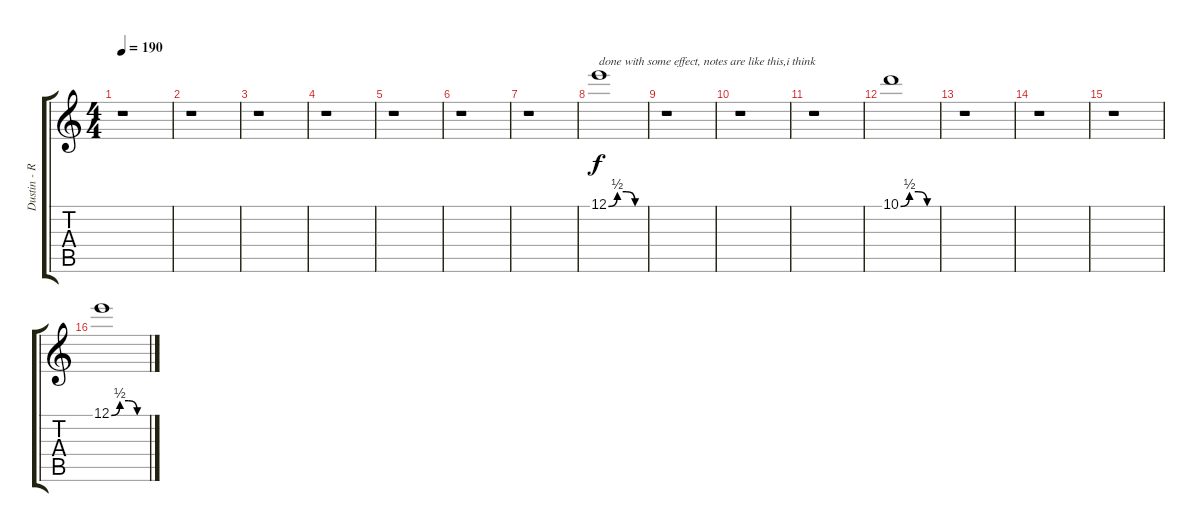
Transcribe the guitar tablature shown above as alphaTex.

\track ("Dustin - Rythem" "Dustin - R") {instrument acousticguitarsteel}
\staff {score tabs}
\tuning (E4 B3 G3 D3 A2 D2) {hide}
\ts (4 4)
\tempo 190
\clef g2
\ks c
r.1{dy f instrument acousticguitarsteel} |
r.1 |
r.1 |
r.1 |
r.1 |
r.1 |
r.1 |
12.1{be (custom 0 0 15 2 30 2 45 0 60 0)}.1{txt "done with some effect, notes are like this,i think"} |
r.1 |
r.1 |
r.1 |
10.1{be (custom 0 0 15 2 30 2 45 0 60 0)}.1 |
r.1 |
r.1 |
r.1 |
12.1{be (custom 0 0 15 2 30 2 45 0 60 0)}.1
